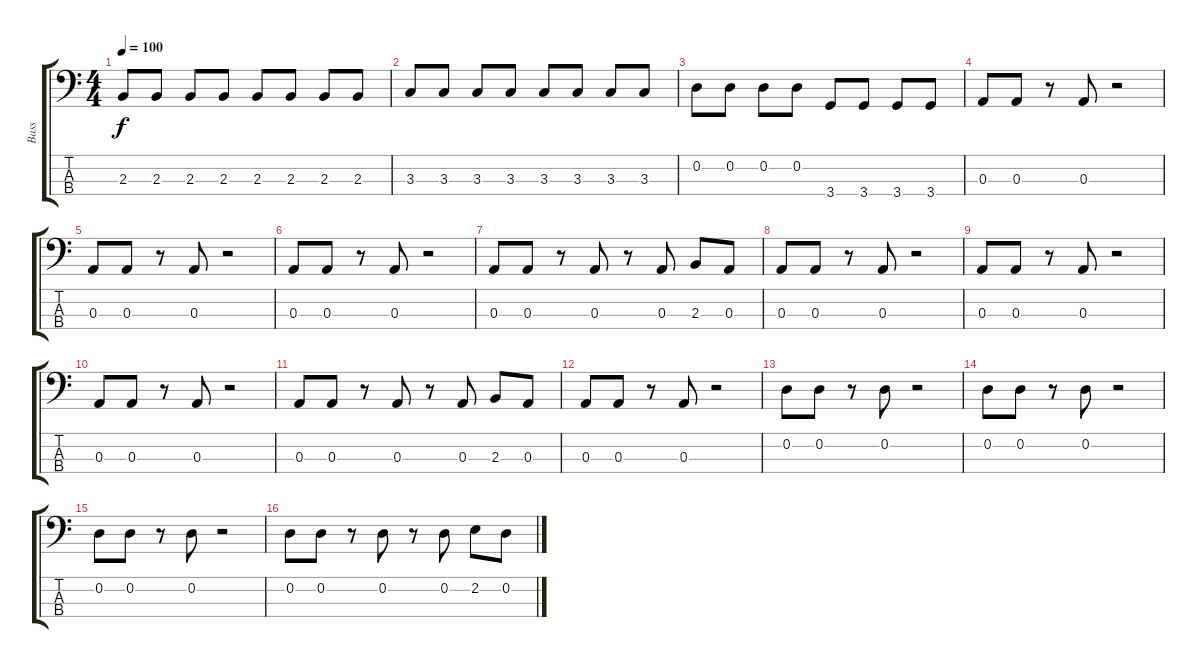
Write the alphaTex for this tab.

\track ("Bass" "Bass") {instrument electricbasspick}
\staff {score tabs}
\tuning (G2 D2 A1 E1) {hide}
\ts (4 4)
\tempo 100
\clef f4
\ks c
2.3.8{dy f} 2.3.8 2.3.8 2.3.8 2.3.8 2.3.8 2.3.8 2.3.8 |
3.3.8 3.3.8 3.3.8 3.3.8 3.3.8 3.3.8 3.3.8 3.3.8 |
0.2.8 0.2.8 0.2.8 0.2.8 3.4.8 3.4.8 3.4.8 3.4.8 |
0.3.8 0.3.8 r.8 0.3.8 r.2 |
0.3.8 0.3.8 r.8 0.3.8 r.2 |
0.3.8 0.3.8 r.8 0.3.8 r.2 |
0.3.8 0.3.8 r.8 0.3.8 r.8 0.3.8 2.3.8 0.3.8 |
0.3.8 0.3.8 r.8 0.3.8 r.2 |
0.3.8 0.3.8 r.8 0.3.8 r.2 |
0.3.8 0.3.8 r.8 0.3.8 r.2 |
0.3.8 0.3.8 r.8 0.3.8 r.8 0.3.8 2.3.8 0.3.8 |
0.3.8 0.3.8 r.8 0.3.8 r.2 |
0.2.8 0.2.8 r.8 0.2.8 r.2 |
0.2.8 0.2.8 r.8 0.2.8 r.2 |
0.2.8 0.2.8 r.8 0.2.8 r.2 |
0.2.8 0.2.8 r.8 0.2.8 r.8 0.2.8 2.2.8 0.2.8
